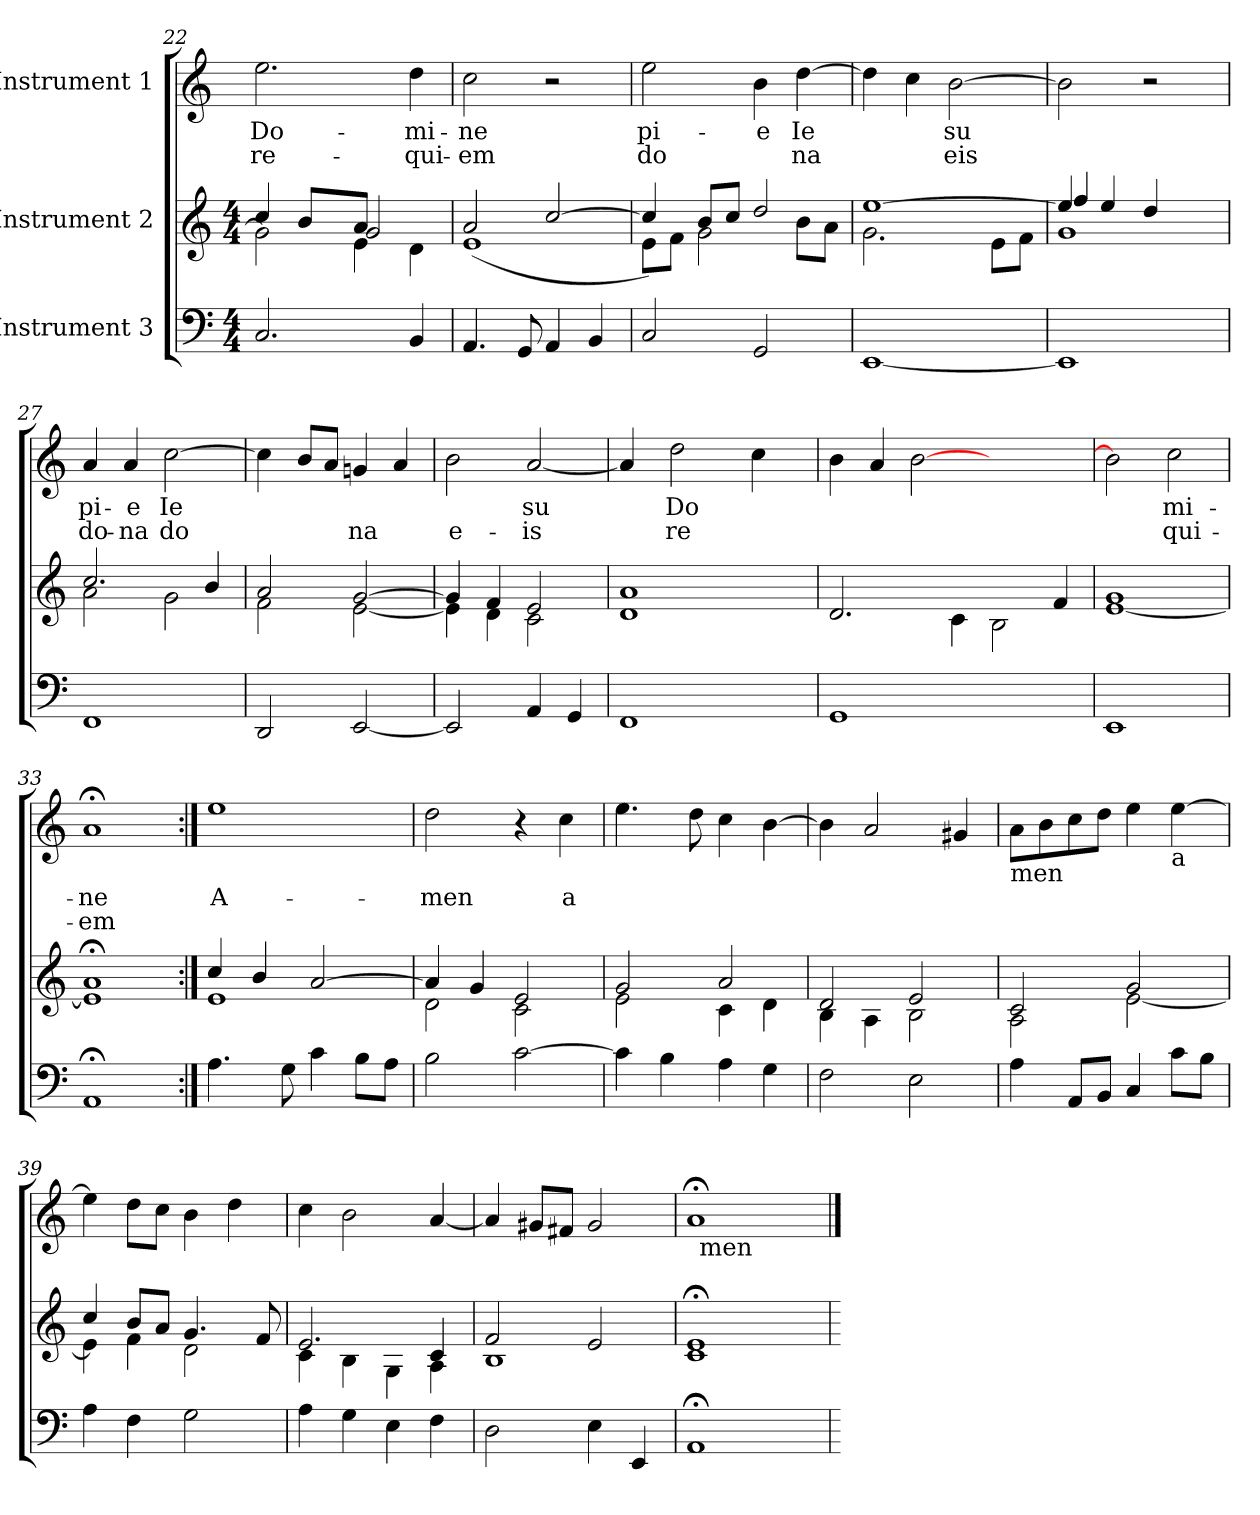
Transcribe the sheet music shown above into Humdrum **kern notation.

**kern	**kern	**kern	**text	**text
*part3	*part2	*part1	*part1	*part1
*staff3	*staff2	*staff1	*staff1	*staff1
*I"Instrument 3	*I"Instrument 2	*I"Instrument 1	*	*
!!LO:PB:g=z
*clefF4	*clefG2	*clefG2	*	*
*M4/4	*M4/4	*	*	*
=22	=22	=22	=22	=22
*	*^	*	*	*
*	*	*^	*	*	*
!	!	!	!	!	!LO:LY:b:cj	!LO:LY:b:rj
2.C/	4cc/	2g\]	2ryy	2.ee\	Do-	-re-
.	8b/L	.	.	.	.	.
.	8ryy	.	.	.	.	.
.	8a/J	4e\	2g/	.	.	.
.	4.ryy	.	.	.	.	.
!	!	!	!	!	!LO:LY:b:cj	!LO:LY:b:cj
4BB/	.	4d\	.	4dd\	-mi-	-qui-
*	*	*v	*v	*	*	*
=23	=23	=23	=23	=23	=23
!	!	!	!	!LO:LY:b:cj	!LO:LY:b:cj
4.AA/	2a/	(<1e	2cc\	-ne	em
8GG/	.	.	.	.	.
4AA/	[>2cc/	.	2r	.	.
4BB/	.	.	.	.	.
=24	=24	=24	=24	=24	=24
!	!	!	!	!LO:LY:b:cj	!LO:LY:b:cj
2C/	4cc/])	8e\L	2ee\	pi-	-do
.	.	8f\J	.	.	.
.	8b/L	2g\	.	.	.
.	8cc/J	.	.	.	.
!	!	!	!	!LO:LY:b:cj	!
2GG/	2dd/	.	4b\	e	.
!	!	!	!	!LO:LY:b:cj	!LO:LY:b:cj
.	.	8b\L	[>4dd\	Ie	na
.	.	8a\J	.	.	.
=25	=25	=25	=25	=25	=25
[<1EE	[>1ee	2.g\	4dd\]	.	.
.	.	.	4cc\	.	.
!	!	!	!	!LO:LY:b:cj	!LO:LY:b:cj
.	.	.	[>2b\	su	eis
.	.	8e\L	.	.	.
.	.	8f\J	.	.	.
=26	=26	=26	=26	=26	=26
*	*	*^	*	*	*
1EE]	4ee/]	1g	4ff/	2b\]	.	.
.	4ee/	.	2.ryy	.	.	.
.	4dd/	.	.	2r	.	.
.	4ryy	.	.	.	.	.
*	*	*v	*v	*	*	*
=27	=27	=27	=27	=27	=27
!	!	!	!	!LO:LY:b:cj	!LO:LY:b
1FF	2.cc/	2a\	4a/	pi-	-do-
!	!	!	!	!LO:LY:b:cj	!LO:LY:b:rj
.	.	.	4a/	-e	na
!	!	!	!	!LO:LY:b:cj	!LO:LY:b:cj
.	.	2g\	[>2cc\	Ie	do
.	4b/	.	.	.	.
=28	=28	=28	=28	=28	=28
2DD/	2a/	2f\	4cc\]	.	.
.	.	.	8b/L	.	.
.	.	.	8a/J	.	.
!	!	!	!	!	!LO:LY:b:cj
[<2EE/	[>2g/	[<2e\	4gn/	.	na
.	.	.	4a/	.	.
=29	=29	=29	=29	=29	=29
!	!	!	!	!	!LO:LY:b:cj
2EE/]	4g/]	4e\]	2b\	.	e-
.	4f/	4d\	.	.	.
!	!	!	!	!LO:LY:b:cj	!LO:LY:b:cj
4AA/	2e/	2c\	[>2a/	-su	is
4GG/	.	.	.	.	.
!!LO:LB:g=z
=30	=30	=30	=30	=30	=30
1FF	1a 1d	32.ryy	4a/]	.	.
.	.	2ryy	.	.	.
!	!	!	!	!LO:LY:b:cj	!LO:LY:b:cj
.	.	.	2dd\	Do	re
.	.	4ryy	.	.	.
.	.	.	4cc\	.	.
.	.	8ryy	.	.	.
.	.	16ryy	.	.	.
.	.	64ryy	.	.	.
*	*v	*v	*	*	*
=31	=31	=31	=31	=31
1GG	2.d/	4b\	.	.
.	.	4a/	.	.
.	.	[>2b\	.	.
.	4c\	.	.	.
2.ryy	2B\	2.ryy	.	.
.	4f/	.	.	.
=32	=32	=32	=32	=32
1EE	1g [<1e	2b\]	.	.
!	!	!	!LO:LY:b:cj	!LO:LY:b:cj
.	.	2cc\	mi-	-qui-
=33	=33	=33	=33	=33
!	!	!	!LO:LY:b:cj	!LO:LY:b:cj
1AA;	1a;< 1e];<	1a;<	-ne	em
=34:|!	=34:|!	=34:|!	=34:|!	=34:|!
*	*^	*	*	*
!	!	!	!	!LO:LY:b:cj	!
4.A\	4cc/	1e	1ee	A-	.
.	4b/	.	.	.	.
8G\	.	.	.	.	.
4c\	[>2a/	.	.	.	.
8B\L	.	.	.	.	.
8A\J	.	.	.	.	.
=35	=35	=35	=35	=35	=35
!	!	!	!	!LO:LY:b:cj	!
2B\	4a/]	2d\	2dd\	-men	.
.	4g/	.	.	.	.
[>2c\	2e/	2c\	4r	.	.
!	!	!	!	!LO:LY:b:cj	!
.	.	.	4cc\	a	.
=36	=36	=36	=36	=36	=36
4c\]	2g/	2e\	4.ee\	.	.
4B\	.	.	.	.	.
.	.	.	8dd\	.	.
4A\	2a/	4c\	4cc\	.	.
4G\	.	4d\	[>4b\	.	.
=37	=37	=37	=37	=37	=37
2F\	2d/	4B\	4b\]	.	.
.	.	4A\	2a/	.	.
2E\	2e/	2B\	.	.	.
.	.	.	4g#X/	.	.
!!LO:LB:g=z
=38	=38	=38	=38	=38	=38
!	!	!	!LO:TX:b:t=men	!	!
4A\	2c/	2A\	8a\L	.	.
.	.	.	8b\	.	.
8AA/L	.	.	8cc\	.	.
8BB/J	.	.	8dd\J	.	.
4C/	2g/	[<2e\	4ee\	.	.
!	!	!	!LO:TX:b:t=a	!	!
8c\L	.	.	[>4ee\	.	.
8B\J	.	.	.	.	.
=39	=39	=39	=39	=39	=39
4A\	4cc/	4e\]	4ee\]	.	.
4F\	8b/L	4f\	8dd\L	.	.
.	8a/J	.	8cc\J	.	.
2G\	4.g/	2d\	4b\	.	.
.	.	.	4dd\	.	.
.	8f/	.	.	.	.
=40	=40	=40	=40	=40	=40
4A\	2.e/	4c\	4cc\	.	.
4G\	.	4B\	2b\	.	.
4E\	.	4G\	.	.	.
4F\	4c/	4A\	[<4a/	.	.
=41	=41	=41	=41	=41	=41
2D\	2f/	1B	4a/]	.	.
.	.	.	8g#X/L	.	.
.	.	.	8f#X/J	.	.
4E\	2e/	.	2g#/	.	.
4EE/	.	.	.	.	.
*	*v	*v	*	*	*
=42	=42	=42	=42	=42
*	*	*^	*	*
1AA;	1e;< 1c;<	1a;<	32ryy	.	.
!	!	!	!LO:TX:b:t=men	!	!
.	.	.	2ryy	.	.
.	.	.	4...ryy	.	.
*	*	*v	*v	*	*
=	=	==	==	==
*-	*-	*-	*-	*-
